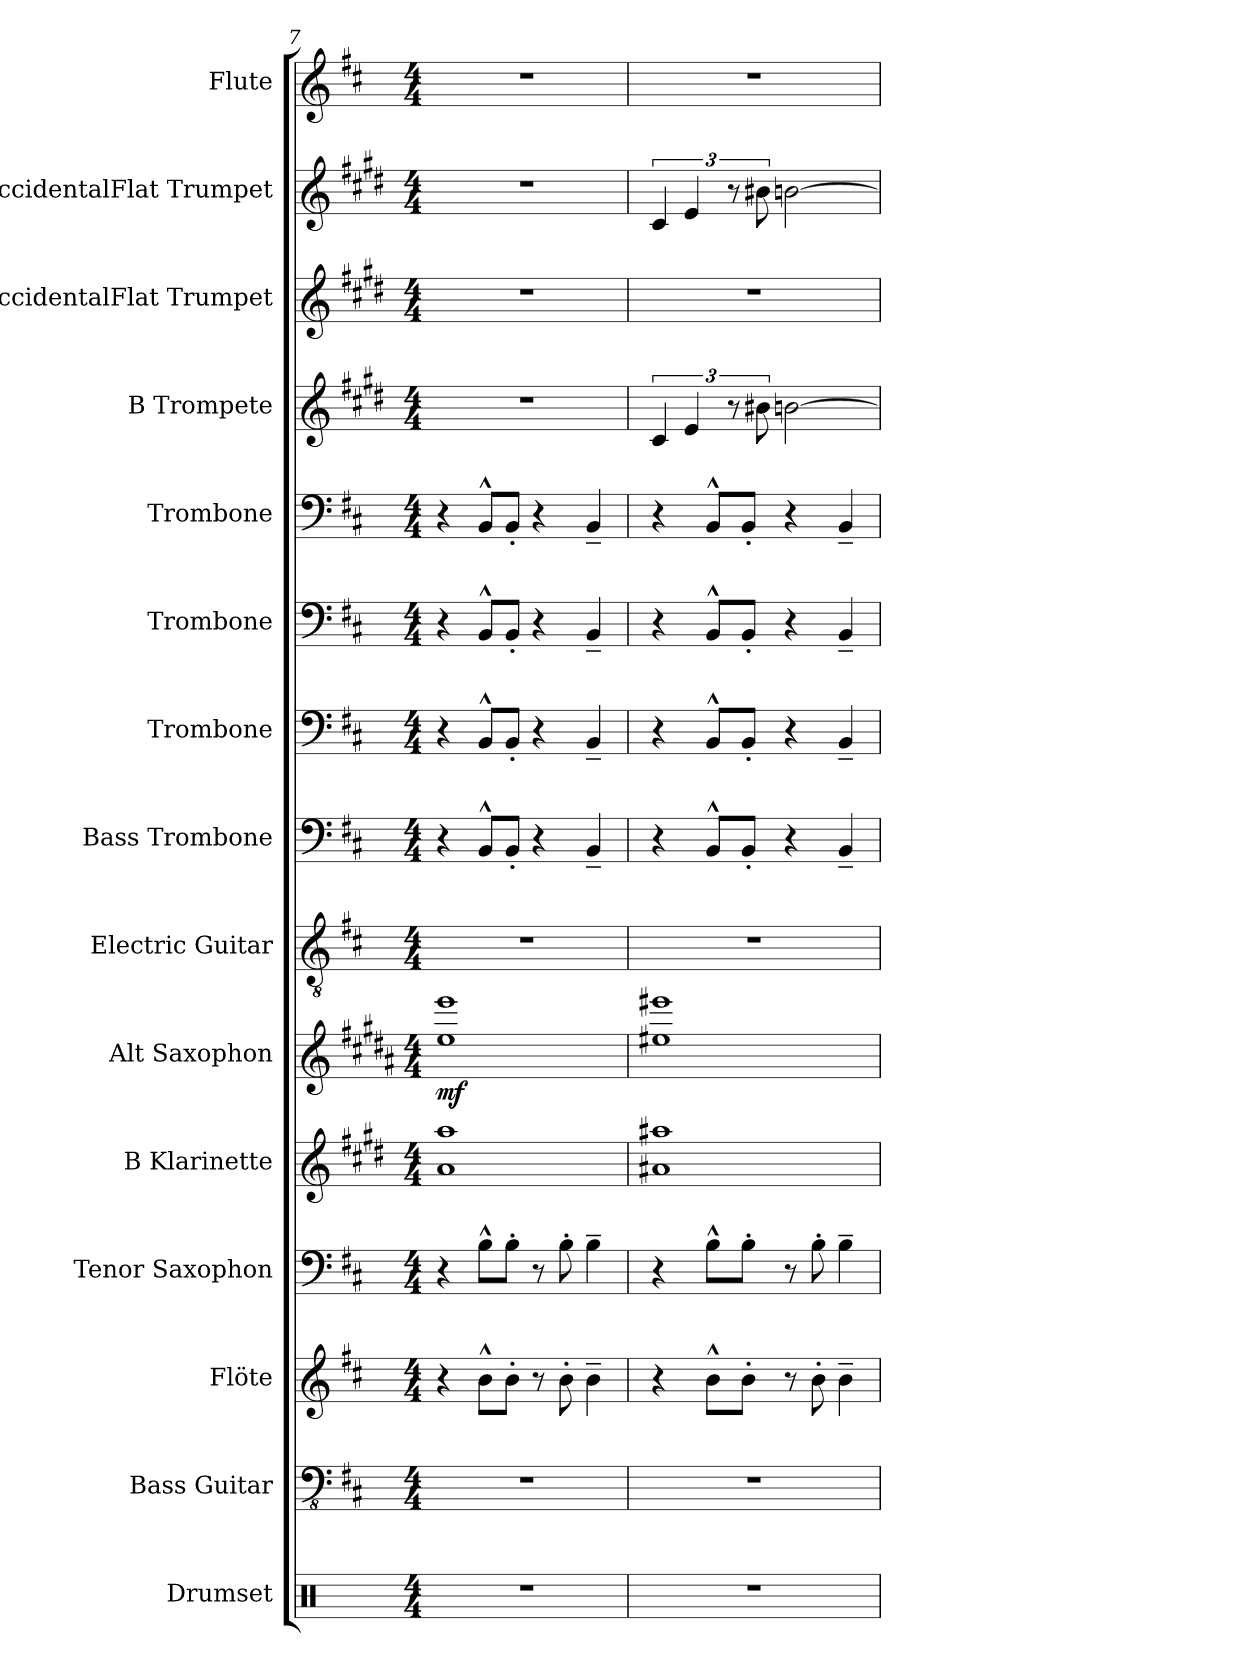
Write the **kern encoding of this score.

**kern	**kern	**kern	**kern	**kern	**dynam	**kern	**dynam	**kern	**kern	**kern	**kern	**kern	**kern	**kern	**kern	**kern
*part15	*part14	*part13	*part12	*part11	*part11	*part10	*part10	*part9	*part8	*part7	*part6	*part5	*part4	*part3	*part2	*part1
*staff15	*staff14	*staff13	*staff12	*staff11	*staff11	*staff10	*staff10	*staff9	*staff8	*staff7	*staff6	*staff5	*staff4	*staff3	*staff2	*staff1
*I"Drumset	*I"Bass Guitar	*I"Flöte	*I"Tenor Saxophon	*I"B Klarinette	*	*I"Alt Saxophon	*	*I"Electric Guitar	*I"Bass Trombone	*I"Trombone	*I"Trombone	*I"Trombone	*I"B Trompete	*I"BaccidentalFlat Trumpet	*I"BaccidentalFlat Trumpet	*I"Flute
*I'Drs.	*I'B. Guit.	*I'Fl.	*I'T. Sax.	*I'B Kl.	*	*I'A. Sax.	*	*I'El. Guit.	*I'B. Trb.	*I'Trb.	*I'Trb.	*I'Trb.	*I'B Tpt.	*I'BaccidentalFlat Tpt.	*I'BaccidentalFlat Tpt.	*I'Fl.
*clefX	*clefFv4	*clefG2	*clefF4	*clefG2	*	*clefG2	*	*clefGv2	*clefF4	*clefF4	*clefF4	*clefF4	*clefG2	*clefG2	*clefG2	*clefG2
*	*	*	*ITrd8c14	*ITrd1c2	*	*ITrd5c9	*	*	*	*	*	*	*ITrd1c2	*ITrd1c2	*ITrd1c2	*
*k[]	*k[f#c#]	*k[f#c#]	*k[f#c#]	*k[f#c#]	*	*k[f#c#]	*	*k[f#c#]	*k[f#c#]	*k[f#c#]	*k[f#c#]	*k[f#c#]	*k[f#c#]	*k[f#c#]	*k[f#c#]	*k[f#c#]
*M4/4	*M4/4	*M4/4	*M4/4	*M4/4	*	*M4/4	*	*M4/4	*M4/4	*M4/4	*M4/4	*M4/4	*M4/4	*M4/4	*M4/4	*M4/4
=7	=7	=7	=7	=7	=7	=7	=7	=7	=7	=7	=7	=7	=7	=7	=7	=7
!	!	!	!	!	!LO:DY:b	!	!	!	!	!	!	!	!	!	!	!
!	!	!	!	!	!LO:DY:n=1:b	!	!LO:DY:b	!	!	!	!	!	!	!	!	!
1r	1r	4r	4r	1g 1gg	mf mf	1g 1gg	mf	1r	4r	4r	4r	4r	1r	1r	1r	1r
.	.	8b^^\L	8BB^^\L	.	.	.	.	.	8BB^^/L	8BB^^/L	8BB^^/L	8BB^^/L	.	.	.	.
.	.	8b'\J	8BB'\J	.	.	.	.	.	8BB'/J	8BB'/J	8BB'/J	8BB'/J	.	.	.	.
.	.	8r	8r	.	.	.	.	.	4r	4r	4r	4r	.	.	.	.
.	.	8b'\	8BB'\	.	.	.	.	.	.	.	.	.	.	.	.	.
.	.	4b~\	4BB~\	.	.	.	.	.	4BB~/	4BB~/	4BB~/	4BB~/	.	.	.	.
!!LO:PB:g=z
=8	=8	=8	=8	=8	=8	=8	=8	=8	=8	=8	=8	=8	=8	=8	=8	=8
1r	1r	4r	4r	1g#X 1gg#X	.	1g#X 1gg#X	.	1r	4r	4r	4r	4r	6B/	1r	6B/	1r
.	.	.	.	.	.	.	.	.	.	.	.	.	6d/	.	6d/	.
.	.	8b^^\L	8BB^^\L	.	.	.	.	.	8BB^^/L	8BB^^/L	8BB^^/L	8BB^^/L	.	.	.	.
.	.	.	.	.	.	.	.	.	.	.	.	.	12r	.	12r	.
.	.	8b'\J	8BB'\J	.	.	.	.	.	8BB'/J	8BB'/J	8BB'/J	8BB'/J	.	.	.	.
.	.	.	.	.	.	.	.	.	.	.	.	.	12a#X\	.	12a#X\	.
.	.	8r	8r	.	.	.	.	.	4r	4r	4r	4r	[2an\	.	[2an\	.
.	.	8b'\	8BB'\	.	.	.	.	.	.	.	.	.	.	.	.	.
.	.	4b~\	4BB~\	.	.	.	.	.	4BB~/	4BB~/	4BB~/	4BB~/	.	.	.	.
=	=	=	=	=	=	=	=	=	=	=	=	=	=	=	=	=
*-	*-	*-	*-	*-	*-	*-	*-	*-	*-	*-	*-	*-	*-	*-	*-	*-
